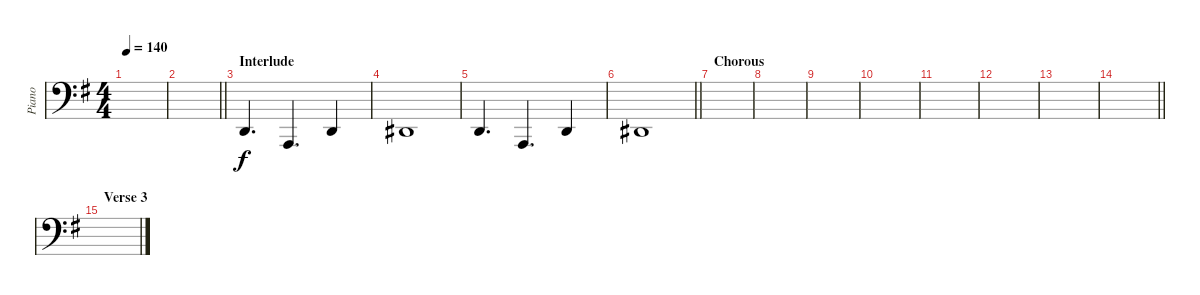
\track ("Piano" "Piano") {instrument acousticgrandpiano}
\staff {score}
\tuning (G2 D2 A1 E1) {hide}
\ts (4 4)
\tempo 140
\clef f4
\ks g
|
\barLineRight lightlight
|
\section ("" "Interlude")
0.2.4{d} 0.3.4{d} 0.2.4 |
1.2.1 |
0.2.4{d} 0.3.4{d} 0.2.4 |
\barLineRight lightlight
1.2.1 |
\section ("" "Chorous")
|
|
|
|
|
|
|
\barLineRight lightlight
|
\section ("" "Verse 3")
